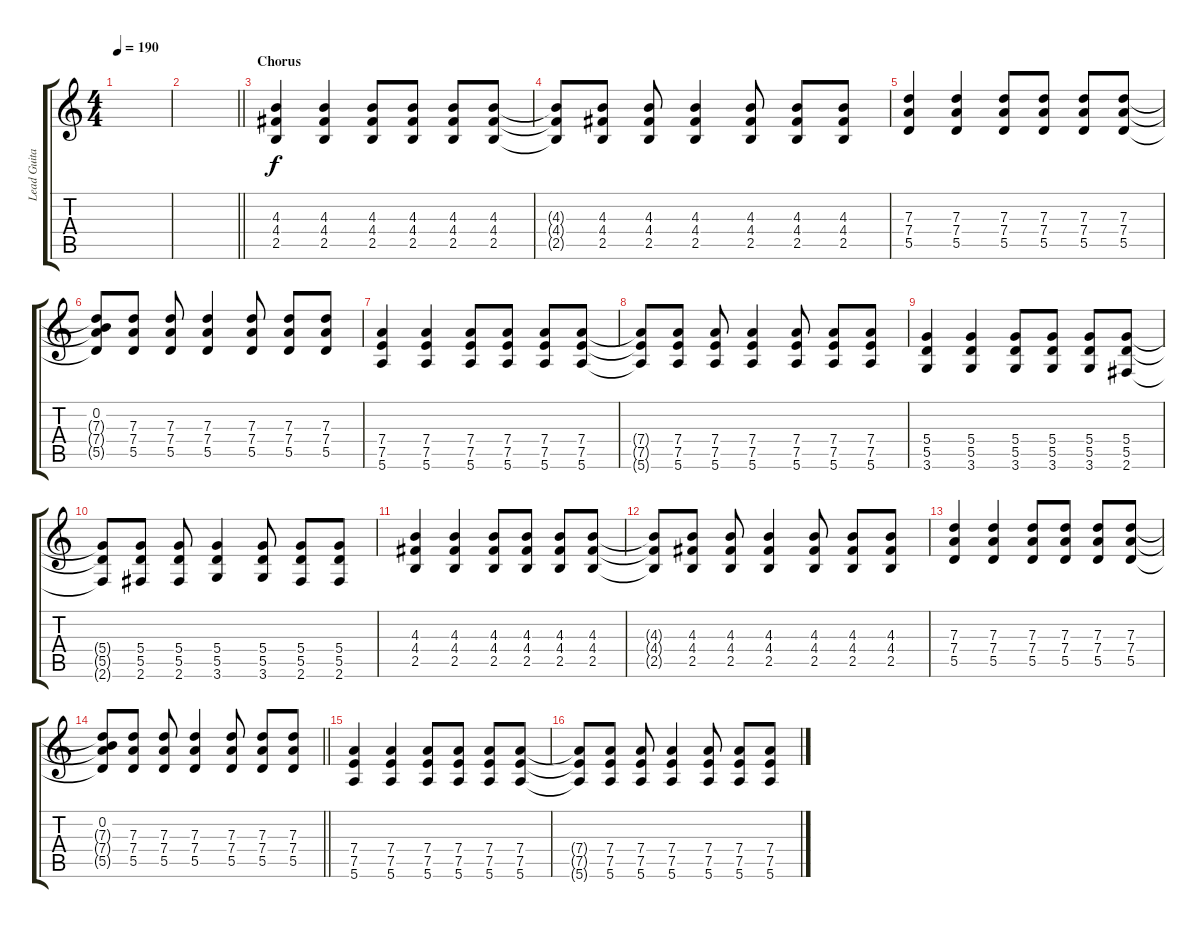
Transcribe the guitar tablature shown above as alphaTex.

\track ("Lead Guitar" "Lead Guita") {instrument distortionguitar}
\staff {score tabs}
\tuning (E4 B3 G3 D3 A2 E2) {hide}
\ts (4 4)
\tempo 190
\clef g2
\ks c
|
\barLineRight lightlight
|
\section ("" "Chorus")
(4.3 4.4 2.5).4{dy f} (4.3 4.4 2.5).4 (4.3 4.4 2.5).8 (4.3 4.4 2.5).8 (4.3 4.4 2.5).8 (4.3 4.4 2.5).8 |
(4.3{t} 4.4{t} 2.5{t}).8 (4.3 4.4 2.5).8 (4.3 4.4 2.5).8 (4.3 4.4 2.5).4 (4.3 4.4 2.5).8 (4.3 4.4 2.5).8 (4.3 4.4 2.5).8 |
(7.3 7.4 5.5).4 (7.3 7.4 5.5).4 (7.3 7.4 5.5).8 (7.3 7.4 5.5).8 (7.3 7.4 5.5).8 (7.3 7.4 5.5).8 |
(0.2 7.3{t} 7.4{t} 5.5{t}).8 (7.3 7.4 5.5).8 (7.3 7.4 5.5).8 (7.3 7.4 5.5).4 (7.3 7.4 5.5).8 (7.3 7.4 5.5).8 (7.3 7.4 5.5).8 |
(7.4 7.5 5.6).4 (7.4 7.5 5.6).4 (7.4 7.5 5.6).8 (7.4 7.5 5.6).8 (7.4 7.5 5.6).8 (7.4 7.5 5.6).8 |
(7.4{t} 7.5{t} 5.6{t}).8 (7.4 7.5 5.6).8 (7.4 7.5 5.6).8 (7.4 7.5 5.6).4 (7.4 7.5 5.6).8 (7.4 7.5 5.6).8 (7.4 7.5 5.6).8 |
(5.4 5.5 3.6).4 (5.4 5.5 3.6).4 (5.4 5.5 3.6).8 (5.4 5.5 3.6).8 (5.4 5.5 3.6).8 (5.4 5.5 2.6).8 |
(5.4{t} 5.5{t} 2.6{t}).8 (5.4 5.5 2.6).8 (5.4 5.5 2.6).8 (5.4 5.5 3.6).4 (5.4 5.5 3.6).8 (5.4 5.5 2.6).8 (5.4 5.5 2.6).8 |
(4.3 4.4 2.5).4 (4.3 4.4 2.5).4 (4.3 4.4 2.5).8 (4.3 4.4 2.5).8 (4.3 4.4 2.5).8 (4.3 4.4 2.5).8 |
(4.3{t} 4.4{t} 2.5{t}).8 (4.3 4.4 2.5).8 (4.3 4.4 2.5).8 (4.3 4.4 2.5).4 (4.3 4.4 2.5).8 (4.3 4.4 2.5).8 (4.3 4.4 2.5).8 |
(7.3 7.4 5.5).4 (7.3 7.4 5.5).4 (7.3 7.4 5.5).8 (7.3 7.4 5.5).8 (7.3 7.4 5.5).8 (7.3 7.4 5.5).8 |
\barLineRight lightlight
(0.2 7.3{t} 7.4{t} 5.5{t}).8 (7.3 7.4 5.5).8 (7.3 7.4 5.5).8 (7.3 7.4 5.5).4 (7.3 7.4 5.5).8 (7.3 7.4 5.5).8 (7.3 7.4 5.5).8 |
(7.4 7.5 5.6).4 (7.4 7.5 5.6).4 (7.4 7.5 5.6).8 (7.4 7.5 5.6).8 (7.4 7.5 5.6).8 (7.4 7.5 5.6).8 |
(7.4{t} 7.5{t} 5.6{t}).8 (7.4 7.5 5.6).8 (7.4 7.5 5.6).8 (7.4 7.5 5.6).4 (7.4 7.5 5.6).8 (7.4 7.5 5.6).8 (7.4 7.5 5.6).8
